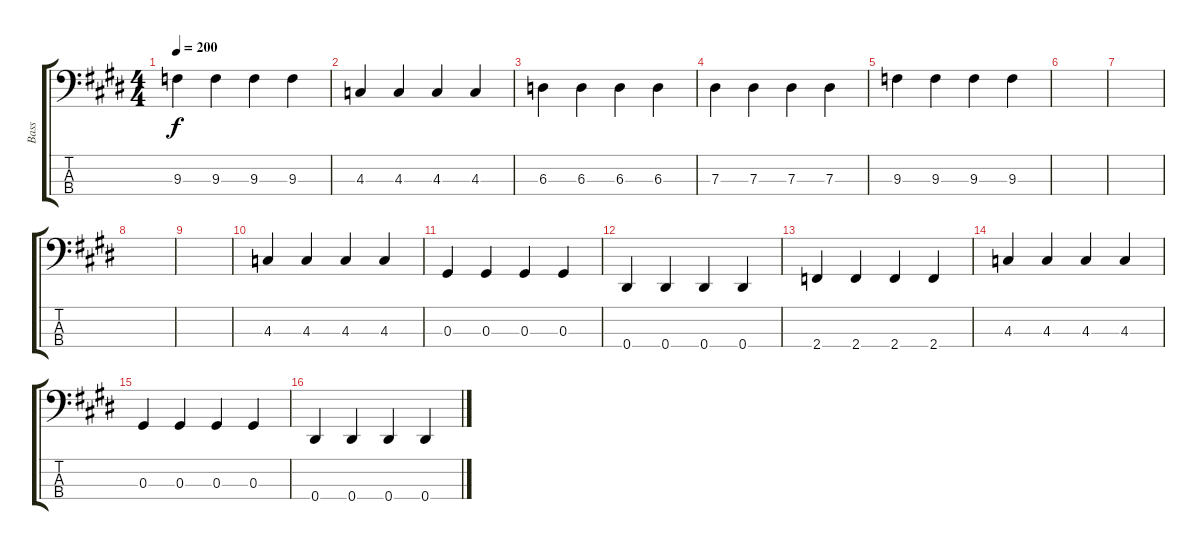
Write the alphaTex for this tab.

\track ("Bass" "Bass") {instrument electricbasspick}
\staff {score tabs}
\tuning (Gb2 Db2 Ab1 Eb1) {hide}
\ts (4 4)
\tempo 200
\clef f4
\ks e
9.3.4{dy f} 9.3.4 9.3.4 9.3.4 |
4.3.4 4.3.4 4.3.4 4.3.4 |
6.3.4 6.3.4 6.3.4 6.3.4 |
7.3.4 7.3.4 7.3.4 7.3.4 |
9.3.4 9.3.4 9.3.4 9.3.4 |
|
|
|
|
4.3.4 4.3.4 4.3.4 4.3.4 |
0.3.4 0.3.4 0.3.4 0.3.4 |
0.4.4 0.4.4 0.4.4 0.4.4 |
2.4.4 2.4.4 2.4.4 2.4.4 |
4.3.4 4.3.4 4.3.4 4.3.4 |
0.3.4 0.3.4 0.3.4 0.3.4 |
0.4.4 0.4.4 0.4.4 0.4.4
